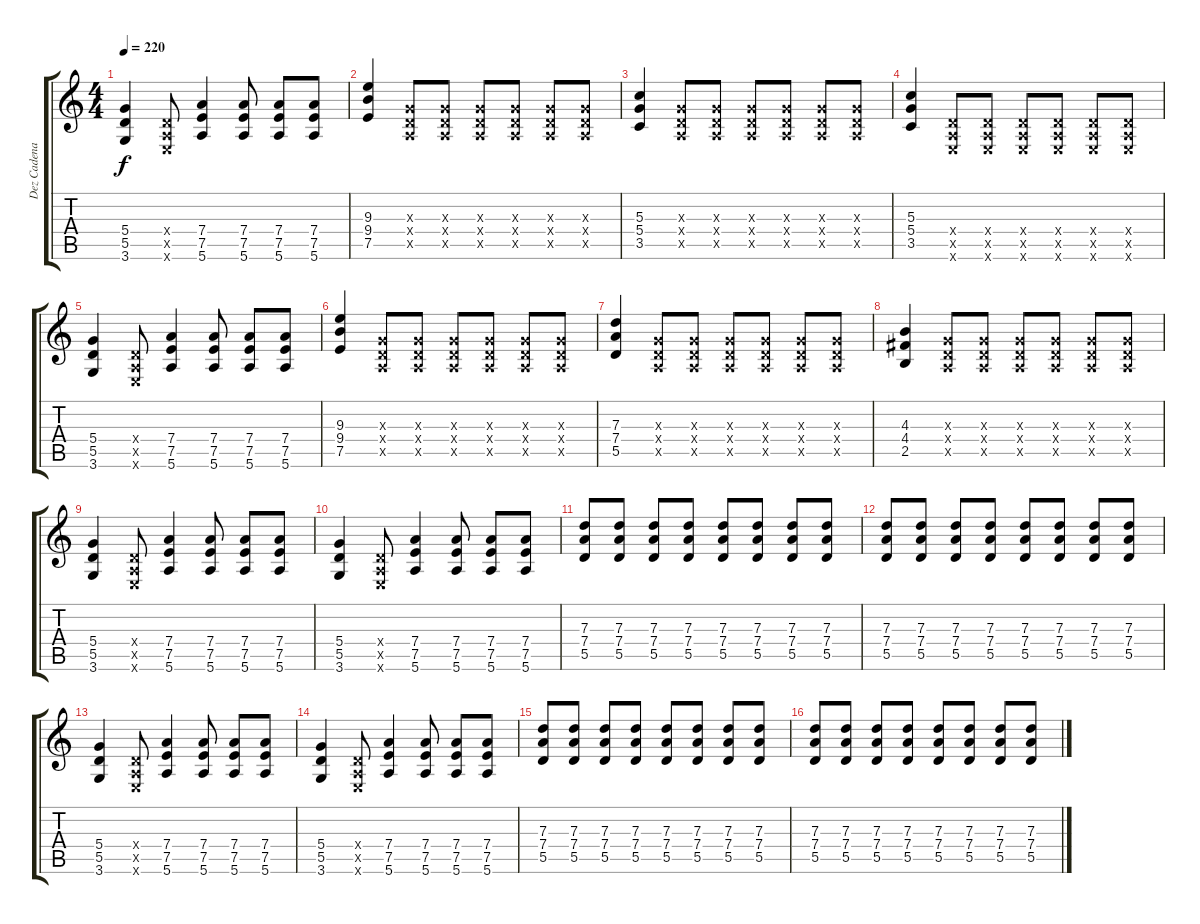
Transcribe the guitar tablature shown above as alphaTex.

\track ("Dez Cadena" "Dez Cadena") {instrument distortionguitar}
\staff {score tabs}
\tuning (E4 B3 G3 D3 A2 E2) {hide}
\ts (4 4)
\tempo 220
\clef g2
\ks c
(5.4 5.5 3.6).4{dy f} (0.4{x} 0.5{x} 0.6{x}).8 (7.4 7.5 5.6).4 (7.4 7.5 5.6).8 (7.4 7.5 5.6).8 (7.4 7.5 5.6).8 |
(9.3 9.4 7.5).4 (0.3{x} 0.4{x} 0.5{x}).8 (0.3{x} 0.4{x} 0.5{x}).8 (0.3{x} 0.4{x} 0.5{x}).8 (0.3{x} 0.4{x} 0.5{x}).8 (0.3{x} 0.4{x} 0.5{x}).8 (0.3{x} 0.4{x} 0.5{x}).8 |
(5.3 5.4 3.5).4 (0.3{x} 0.4{x} 0.5{x}).8 (0.3{x} 0.4{x} 0.5{x}).8 (0.3{x} 0.4{x} 0.5{x}).8 (0.3{x} 0.4{x} 0.5{x}).8 (0.3{x} 0.4{x} 0.5{x}).8 (0.3{x} 0.4{x} 0.5{x}).8 |
(5.3 5.4 3.5).4 (0.4{x} 0.5{x} 0.6{x}).8 (0.4{x} 0.5{x} 0.6{x}).8 (0.4{x} 0.5{x} 0.6{x}).8 (0.4{x} 0.5{x} 0.6{x}).8 (0.4{x} 0.5{x} 0.6{x}).8 (0.4{x} 0.5{x} 0.6{x}).8 |
(5.4 5.5 3.6).4 (0.4{x} 0.5{x} 0.6{x}).8 (7.4 7.5 5.6).4 (7.4 7.5 5.6).8 (7.4 7.5 5.6).8 (7.4 7.5 5.6).8 |
(9.3 9.4 7.5).4 (0.3{x} 0.4{x} 0.5{x}).8 (0.3{x} 0.4{x} 0.5{x}).8 (0.3{x} 0.4{x} 0.5{x}).8 (0.3{x} 0.4{x} 0.5{x}).8 (0.3{x} 0.4{x} 0.5{x}).8 (0.3{x} 0.4{x} 0.5{x}).8 |
(7.3 7.4 5.5).4 (0.3{x} 0.4{x} 0.5{x}).8 (0.3{x} 0.4{x} 0.5{x}).8 (0.3{x} 0.4{x} 0.5{x}).8 (0.3{x} 0.4{x} 0.5{x}).8 (0.3{x} 0.4{x} 0.5{x}).8 (0.3{x} 0.4{x} 0.5{x}).8 |
(4.3 4.4 2.5).4 (0.3{x} 0.4{x} 0.5{x}).8 (0.3{x} 0.4{x} 0.5{x}).8 (0.3{x} 0.4{x} 0.5{x}).8 (0.3{x} 0.4{x} 0.5{x}).8 (0.3{x} 0.4{x} 0.5{x}).8 (0.3{x} 0.4{x} 0.5{x}).8 |
(5.4 5.5 3.6).4 (0.4{x} 0.5{x} 0.6{x}).8 (7.4 7.5 5.6).4 (7.4 7.5 5.6).8 (7.4 7.5 5.6).8 (7.4 7.5 5.6).8 |
(5.4 5.5 3.6).4 (0.4{x} 0.5{x} 0.6{x}).8 (7.4 7.5 5.6).4 (7.4 7.5 5.6).8 (7.4 7.5 5.6).8 (7.4 7.5 5.6).8 |
(7.3 7.4 5.5).8 (7.3 7.4 5.5).8 (7.3 7.4 5.5).8 (7.3 7.4 5.5).8 (7.3 7.4 5.5).8 (7.3 7.4 5.5).8 (7.3 7.4 5.5).8 (7.3 7.4 5.5).8 |
(7.3 7.4 5.5).8 (7.3 7.4 5.5).8 (7.3 7.4 5.5).8 (7.3 7.4 5.5).8 (7.3 7.4 5.5).8 (7.3 7.4 5.5).8 (7.3 7.4 5.5).8 (7.3 7.4 5.5).8 |
(5.4 5.5 3.6).4 (0.4{x} 0.5{x} 0.6{x}).8 (7.4 7.5 5.6).4 (7.4 7.5 5.6).8 (7.4 7.5 5.6).8 (7.4 7.5 5.6).8 |
(5.4 5.5 3.6).4 (0.4{x} 0.5{x} 0.6{x}).8 (7.4 7.5 5.6).4 (7.4 7.5 5.6).8 (7.4 7.5 5.6).8 (7.4 7.5 5.6).8 |
(7.3 7.4 5.5).8 (7.3 7.4 5.5).8 (7.3 7.4 5.5).8 (7.3 7.4 5.5).8 (7.3 7.4 5.5).8 (7.3 7.4 5.5).8 (7.3 7.4 5.5).8 (7.3 7.4 5.5).8 |
(7.3 7.4 5.5).8 (7.3 7.4 5.5).8 (7.3 7.4 5.5).8 (7.3 7.4 5.5).8 (7.3 7.4 5.5).8 (7.3 7.4 5.5).8 (7.3 7.4 5.5).8 (7.3 7.4 5.5).8
